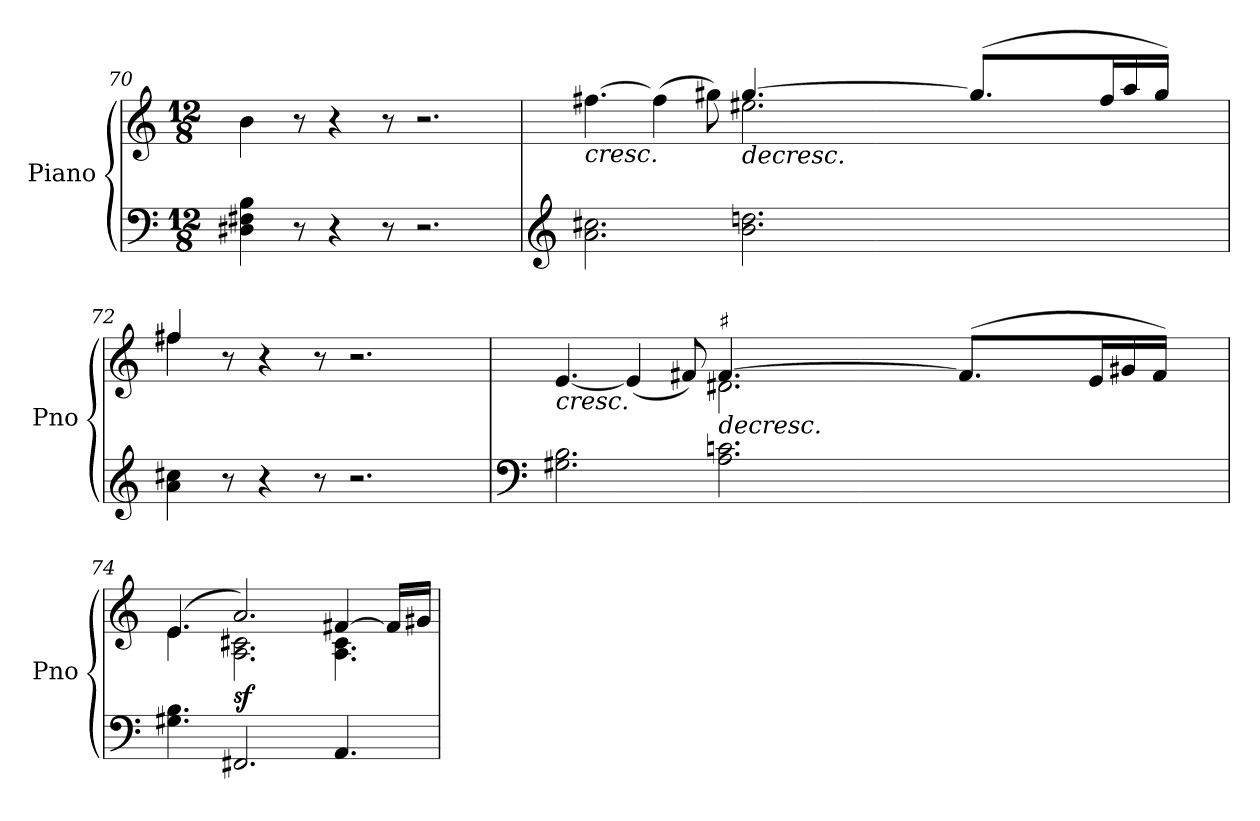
**kern	**kern	**dynam
*part1	*part1	*part1
*staff2	*staff1	*staff1/2
*I"Piano	*	*
*I'Pno	*	*
*clefF4	*clefG2	*
*k[]	*k[]	*
*M12/8	*M12/8	*
=70	=70	=70
4D#X\ 4F#X\ 4B\	4b\	.
8r	8r	.
4r	4r	.
8r	8r	.
2.r	2.r	.
!!LO:LB:g=z
=71	=71	=71
*clefG2	*	*
!	!	!LO:HP:b
*	*^	*
*	*	*^	*
2.a\ 2.cc#X\	[4.ff#X\	2.ryy	2.ryy	<
.	(>4ff#\]	.	.	.
.	8gg#X\)	.	.	.
!	!	!	!	!LO:HP:b
*	*	*Xtuplet	*	*
2.b\ 2.ddn\	[4.gg#/	24ff#yy	2.ee#X\	>
.	.	24gg#yy	.	.
.	.	24aayy	.	.
.	.	24gg#yy	.	.
.	.	24aayy	.	.
.	.	24gg#yy	.	.
!	!	!LO:N:vis=16	!	!
.	.	640%23aayy	.	.
!	!	!LO:N:vis=16	!	!
.	.	640%23gg#yy	.	.
!	!	!LO:N:vis=16	!	!
.	.	640%23aayy	.	.
!	!	!LO:N:vis=16	!	!
.	.	640%23gg#yy	.	.
.	(>8.gg#/L]	.	.	.
!	!	!LO:N:vis=16	!	!
.	.	640%23aayy	.	.
!	!	!LO:N:vis=16	!	!
.	.	640%23gg#yy	.	.
.	.	[320%11aayy	.	.
.	.	48gg#yy	.	.
.	.	640aayy]	.	.
.	.	48aayy	.	.
.	.	48gg#yy	.	.
.	16ff#/L	.	.	.
.	.	640%119ryy	.	.
.	16aa/	.	.	.
.	16gg#/JJ)	.	.	[
*	*	*v	*v	*
=72	=72	=72	=72
4a\ 4cc#X\	4ff#X/	4ff#\	.
8r	8r	1ryy	.
4r	4r	.	.
8r	8r	.	.
2.r	2.r	.	.
.	.	4ryy	.
*	*v	*v	*
!!LO:LB:g=z
=73	=73	=73
*clefF4	*	*
*	*^	*
!	!	!	!LO:HP:b
*	*	*^	*
2.G#X\ 2.B\	[4.e/	2.ryy	2.ryy	<
.	(4e/]	.	.	.
.	8f#X/)	.	.	.
!	!LO:TX:a:t=♯	!	!	!
!	!	!	!	!LO:HP:n=1:b
2.A\ 2.cn\	[4.f#/	24eyy	2.d#X\	] >
.	.	24f#yy	.	.
.	.	24g#Xyy	.	.
.	.	24f#yy	.	.
.	.	24g#yy	.	.
.	.	24f#yy	.	.
!	!	!LO:N:vis=16	!	!
.	.	640%23g#yy	.	.
!	!	!LO:N:vis=16	!	!
.	.	640%23f#yy	.	.
!	!	!LO:N:vis=16	!	!
.	.	640%23g#yy	.	.
!	!	!LO:N:vis=16	!	!
.	.	640%23f#yy	.	.
.	(>8.f#/L]	.	.	.
!	!	!LO:N:vis=16	!	!
.	.	640%23g#yy	.	.
!	!	!LO:N:vis=16	!	!
.	.	640%23f#yy	.	.
.	.	[320%11g#yy	.	.
.	.	48f#yy	.	.
.	.	640g#yy]	.	.
.	.	48g#yy	.	.
.	.	48f#yy	.	.
.	16e/L	.	.	.
.	.	640%119ryy	.	.
.	16g#X/	.	.	.
.	16f#/JJ)	.	.	[
*	*	*v	*v	*
=74	=74	=74	=74
4.G#X\ 4.B\	(>4.e/	4.e\	.
!	!	!	!LO:DY:b
2.FF#X/	2.a/)	2.A\ 2.c#X\	sf
4.AA/	[4f#X/	4.A\ 4.c#\	.
.	16f#/LL]	.	.
.	16g#X/JJ	.	]
*	*v	*v	*
=	=	=
*-	*-	*-
